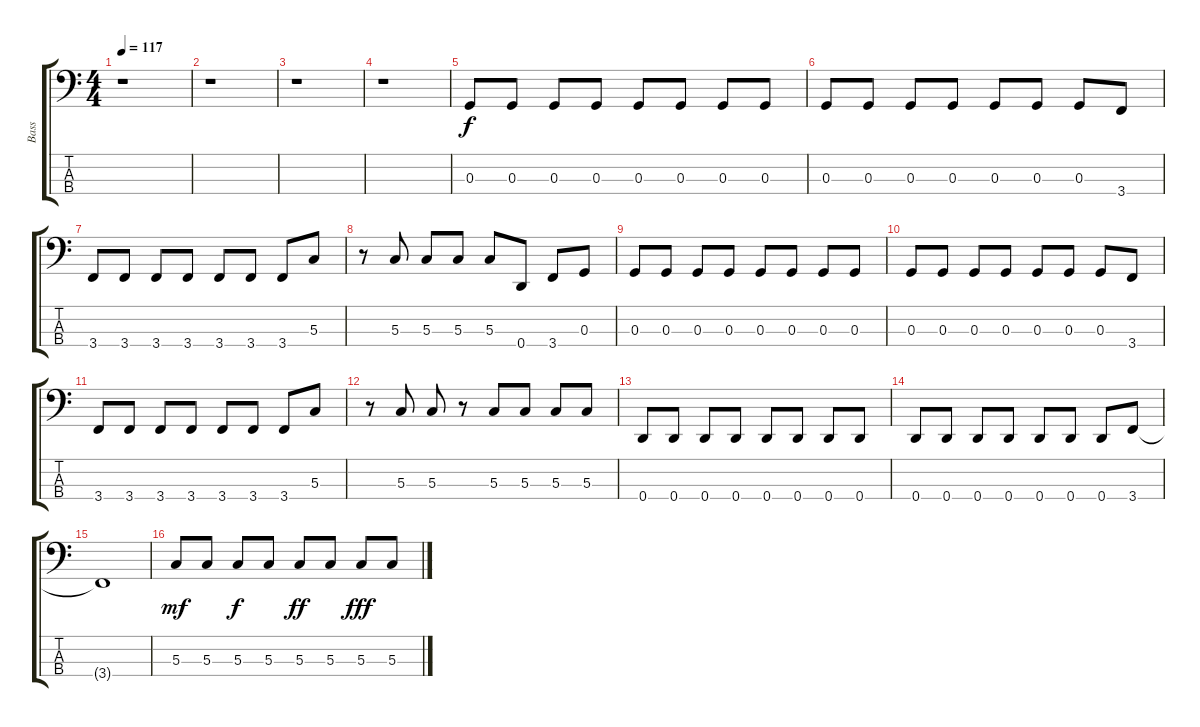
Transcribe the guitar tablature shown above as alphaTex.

\track ("Bass" "Bass") {instrument electricbasspick}
\staff {score tabs}
\tuning (F2 C2 G1 D1) {hide}
\ts (4 4)
\tempo 117
\clef f4
\ks c
r.1{dy f} |
r.1 |
r.1 |
r.1 |
0.3.8 0.3.8 0.3.8 0.3.8 0.3.8 0.3.8 0.3.8 0.3.8 |
0.3.8 0.3.8 0.3.8 0.3.8 0.3.8 0.3.8 0.3.8 3.4.8 |
3.4.8 3.4.8 3.4.8 3.4.8 3.4.8 3.4.8 3.4.8 5.3.8 |
r.8 5.3.8 5.3.8 5.3.8 5.3.8 0.4.8 3.4.8 0.3.8 |
0.3.8 0.3.8 0.3.8 0.3.8 0.3.8 0.3.8 0.3.8 0.3.8 |
0.3.8 0.3.8 0.3.8 0.3.8 0.3.8 0.3.8 0.3.8 3.4.8 |
3.4.8 3.4.8 3.4.8 3.4.8 3.4.8 3.4.8 3.4.8 5.3.8 |
r.8 5.3.8 5.3.8 r.8 5.3.8 5.3.8 5.3.8 5.3.8 |
0.4.8 0.4.8 0.4.8 0.4.8 0.4.8 0.4.8 0.4.8 0.4.8 |
0.4.8 0.4.8 0.4.8 0.4.8 0.4.8 0.4.8 0.4.8 3.4.8 |
3.4{t}.1 |
5.3.8{dy mf} 5.3.8 5.3.8{dy f} 5.3.8 5.3.8{dy ff} 5.3.8 5.3.8{dy fff} 5.3.8
